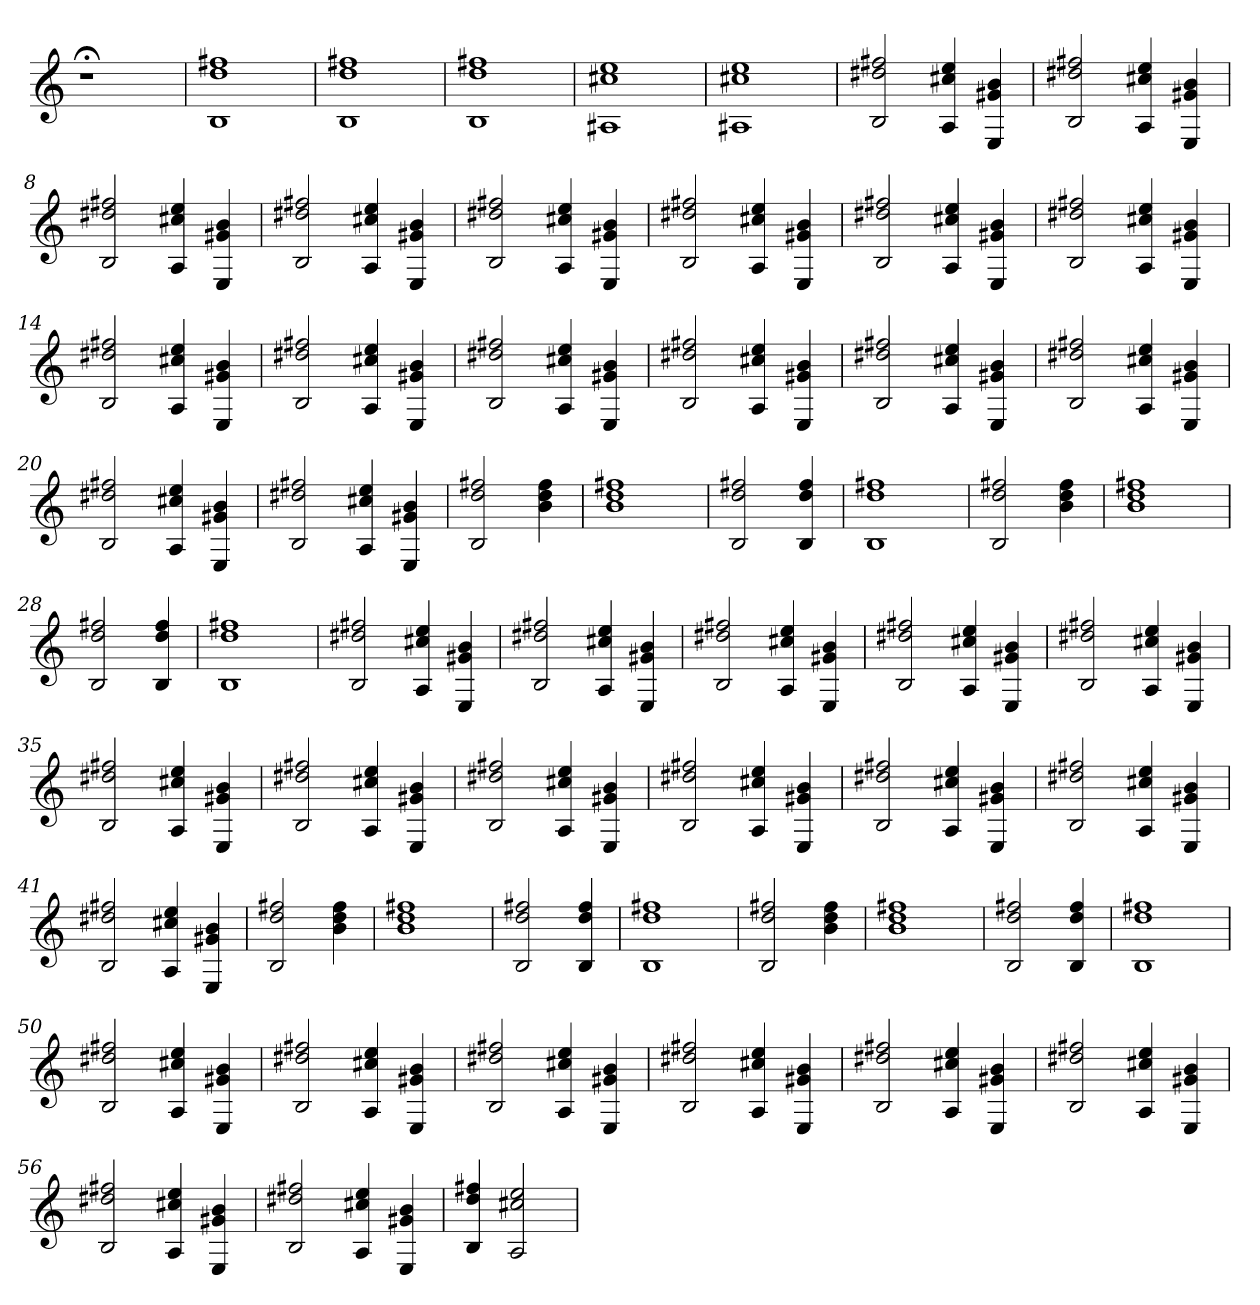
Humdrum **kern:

**kern
*part1
*staff1
=
1r;<
=1
1B 1dd 1ff#X
=2
1B 1dd 1ff#X
=3
1B 1dd 1ff#X
=4
1A#X 1cc#X 1ee
=5
1A#X 1cc#X 1ee
=6
2B 2dd#X 2ff#X
4A 4cc#X 4ee
4E 4g#X 4b
=7
2B 2dd#X 2ff#X
4A 4cc#X 4ee
4E 4g#X 4b
=8
2B 2dd#X 2ff#X
4A 4cc#X 4ee
4E 4g#X 4b
=9
2B 2dd#X 2ff#X
4A 4cc#X 4ee
4E 4g#X 4b
=10
2B 2dd#X 2ff#X
4A 4cc#X 4ee
4E 4g#X 4b
=11
2B 2dd#X 2ff#X
4A 4cc#X 4ee
4E 4g#X 4b
=12
2B 2dd#X 2ff#X
4A 4cc#X 4ee
4E 4g#X 4b
=13
2B 2dd#X 2ff#X
4A 4cc#X 4ee
4E 4g#X 4b
=14
2B 2dd#X 2ff#X
4A 4cc#X 4ee
4E 4g#X 4b
=15
2B 2dd#X 2ff#X
4A 4cc#X 4ee
4E 4g#X 4b
=16
2B 2dd#X 2ff#X
4A 4cc#X 4ee
4E 4g#X 4b
=17
2B 2dd#X 2ff#X
4A 4cc#X 4ee
4E 4g#X 4b
=18
2B 2dd#X 2ff#X
4A 4cc#X 4ee
4E 4g#X 4b
=19
2B 2dd#X 2ff#X
4A 4cc#X 4ee
4E 4g#X 4b
=20
2B 2dd#X 2ff#X
4A 4cc#X 4ee
4E 4g#X 4b
=21
2B 2dd#X 2ff#X
4A 4cc#X 4ee
4E 4g#X 4b
=22
2B 2dd 2ff#X
4b 4dd 4ff#
=23
1b 1dd 1ff#X
=24
2B 2dd 2ff#X
4B 4dd 4ff#
=25
1B 1dd 1ff#X
=26
2B 2dd 2ff#X
4b 4dd 4ff#
=27
1b 1dd 1ff#X
=28
2B 2dd 2ff#X
4B 4dd 4ff#
=29
1B 1dd 1ff#X
=30
2B 2dd#X 2ff#X
4A 4cc#X 4ee
4E 4g#X 4b
=31
2B 2dd#X 2ff#X
4A 4cc#X 4ee
4E 4g#X 4b
=32
2B 2dd#X 2ff#X
4A 4cc#X 4ee
4E 4g#X 4b
=33
2B 2dd#X 2ff#X
4A 4cc#X 4ee
4E 4g#X 4b
=34
2B 2dd#X 2ff#X
4A 4cc#X 4ee
4E 4g#X 4b
=35
2B 2dd#X 2ff#X
4A 4cc#X 4ee
4E 4g#X 4b
=36
2B 2dd#X 2ff#X
4A 4cc#X 4ee
4E 4g#X 4b
=37
2B 2dd#X 2ff#X
4A 4cc#X 4ee
4E 4g#X 4b
=38
2B 2dd#X 2ff#X
4A 4cc#X 4ee
4E 4g#X 4b
=39
2B 2dd#X 2ff#X
4A 4cc#X 4ee
4E 4g#X 4b
=40
2B 2dd#X 2ff#X
4A 4cc#X 4ee
4E 4g#X 4b
=41
2B 2dd#X 2ff#X
4A 4cc#X 4ee
4E 4g#X 4b
=42
2B 2dd 2ff#X
4b 4dd 4ff#
=43
1b 1dd 1ff#X
=44
2B 2dd 2ff#X
4B 4dd 4ff#
=45
1B 1dd 1ff#X
=46
2B 2dd 2ff#X
4b 4dd 4ff#
=47
1b 1dd 1ff#X
=48
2B 2dd 2ff#X
4B 4dd 4ff#
=49
1B 1dd 1ff#X
=50
2B 2dd#X 2ff#X
4A 4cc#X 4ee
4E 4g#X 4b
=51
2B 2dd#X 2ff#X
4A 4cc#X 4ee
4E 4g#X 4b
=52
2B 2dd#X 2ff#X
4A 4cc#X 4ee
4E 4g#X 4b
=53
2B 2dd#X 2ff#X
4A 4cc#X 4ee
4E 4g#X 4b
=54
2B 2dd#X 2ff#X
4A 4cc#X 4ee
4E 4g#X 4b
=55
2B 2dd#X 2ff#X
4A 4cc#X 4ee
4E 4g#X 4b
=56
2B 2dd#X 2ff#X
4A 4cc#X 4ee
4E 4g#X 4b
=57
2B 2dd#X 2ff#X
4A 4cc#X 4ee
4E 4g#X 4b
=58
4B 4dd 4ff#X
2A 2cc#X 2ee
=
*-
